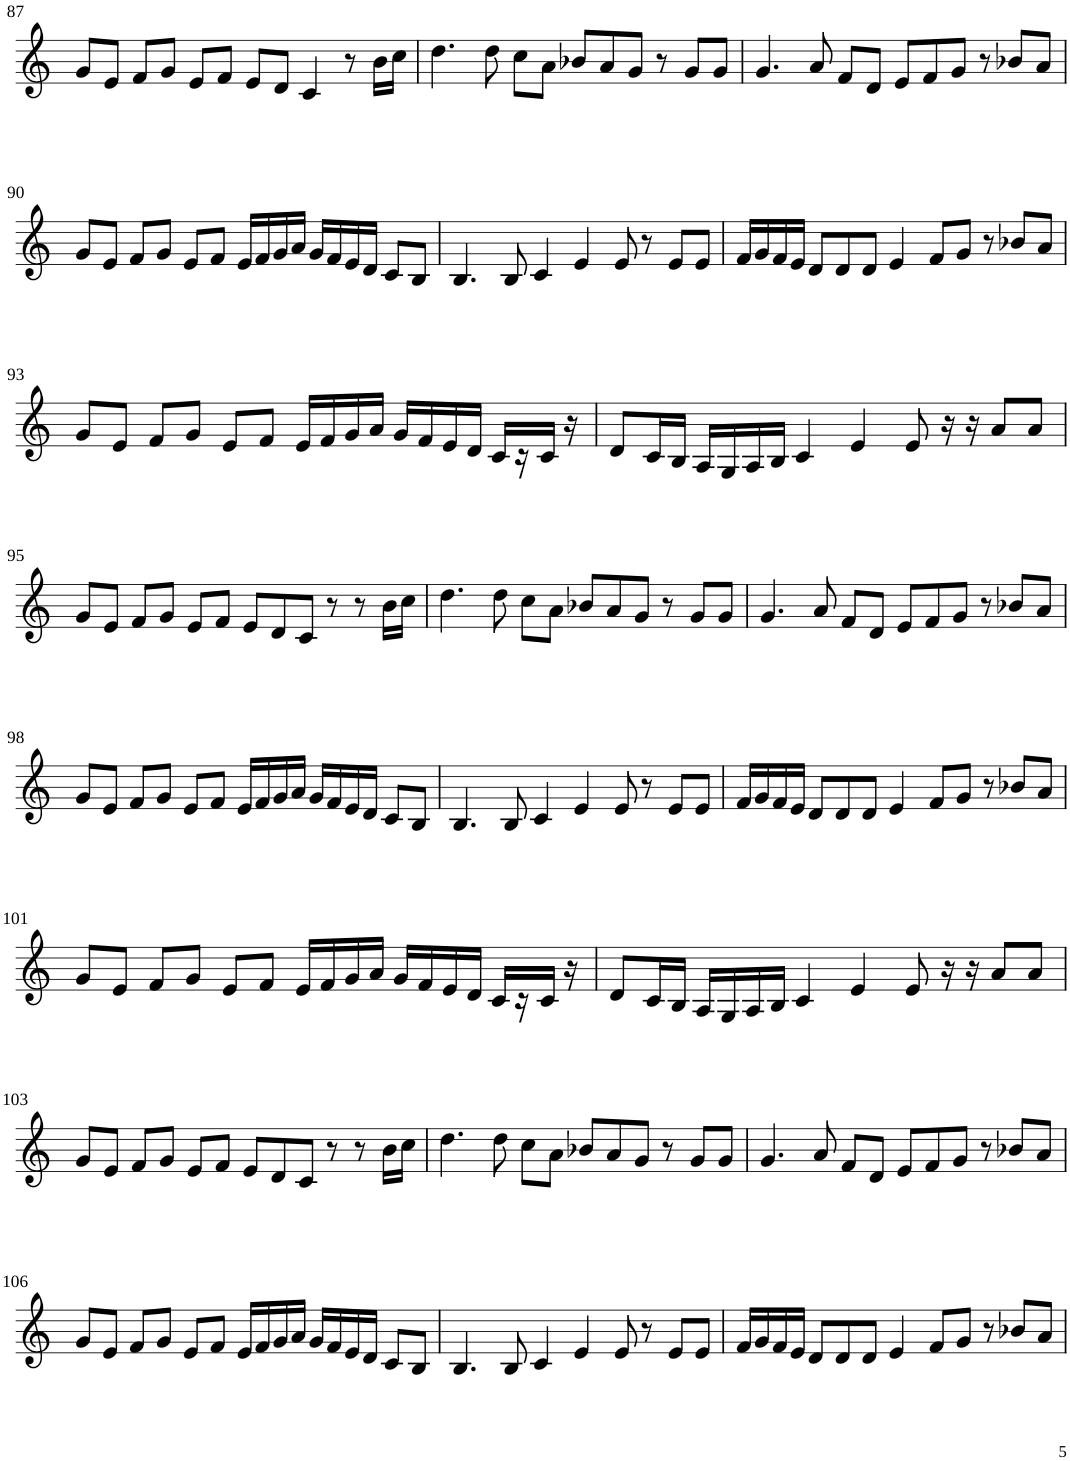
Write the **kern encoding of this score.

**kern
*part1
*staff1
*I"Violin
!!LO:PB:g=z
*clefG2
*k[]
*M6/4
=87
8g/L
8e/J
8f/L
8g/J
8e/L
8f/J
8e/L
8d/J
4c/
8r
16b\LL
16cc\JJ
=88
4.dd\
8dd\
8cc\L
8a\J
8b-X/L
8a/
8g/J
8r
8g/L
8g/J
=89
4.g/
8a/
8f/L
8d/J
8e/L
8f/
8g/J
8r
8b-X/L
8a/J
!!LO:LB:g=z
=90
8g/L
8e/J
8f/L
8g/J
8e/L
8f/J
16e/LL
16f/
16g/
16a/JJ
16g/LL
16f/
16e/
16d/JJ
8c/L
8B/J
=91
4.B/
8B/
4c/
4e/
8e/
8r
8e/L
8e/J
=92
16f/LL
16g/
16f/
16e/JJ
8d/L
8d/
8d/J
4e/
8f/L
8g/J
8r
8b-X/L
8a/J
!!LO:LB:g=z
=93
8g/L
8e/J
8f/L
8g/J
8e/L
8f/J
16e/LL
16f/
16g/
16a/JJ
16g/LL
16f/
16e/
16d/JJ
16c/LL
16r
16c/JJ
16r
=94
8d/L
16c/L
16B/JJ
16A/LL
16G/
16A/
16B/JJ
4c/
4e/
8e/
16r
16r
8a/L
8a/J
!!LO:LB:g=z
=95
8g/L
8e/J
8f/L
8g/J
8e/L
8f/J
8e/L
8d/
8c/J
8r
8r
16b\LL
16cc\JJ
=96
4.dd\
8dd\
8cc\L
8a\J
8b-X/L
8a/
8g/J
8r
8g/L
8g/J
=97
4.g/
8a/
8f/L
8d/J
8e/L
8f/
8g/J
8r
8b-X/L
8a/J
!!LO:LB:g=z
=98
8g/L
8e/J
8f/L
8g/J
8e/L
8f/J
16e/LL
16f/
16g/
16a/JJ
16g/LL
16f/
16e/
16d/JJ
8c/L
8B/J
=99
4.B/
8B/
4c/
4e/
8e/
8r
8e/L
8e/J
=100
16f/LL
16g/
16f/
16e/JJ
8d/L
8d/
8d/J
4e/
8f/L
8g/J
8r
8b-X/L
8a/J
!!LO:LB:g=z
=101
8g/L
8e/J
8f/L
8g/J
8e/L
8f/J
16e/LL
16f/
16g/
16a/JJ
16g/LL
16f/
16e/
16d/JJ
16c/LL
16r
16c/JJ
16r
=102
8d/L
16c/L
16B/JJ
16A/LL
16G/
16A/
16B/JJ
4c/
4e/
8e/
16r
16r
8a/L
8a/J
!!LO:LB:g=z
=103
8g/L
8e/J
8f/L
8g/J
8e/L
8f/J
8e/L
8d/
8c/J
8r
8r
16b\LL
16cc\JJ
=104
4.dd\
8dd\
8cc\L
8a\J
8b-X/L
8a/
8g/J
8r
8g/L
8g/J
=105
4.g/
8a/
8f/L
8d/J
8e/L
8f/
8g/J
8r
8b-X/L
8a/J
!!LO:LB:g=z
=106
8g/L
8e/J
8f/L
8g/J
8e/L
8f/J
16e/LL
16f/
16g/
16a/JJ
16g/LL
16f/
16e/
16d/JJ
8c/L
8B/J
=107
4.B/
8B/
4c/
4e/
8e/
8r
8e/L
8e/J
=108
16f/LL
16g/
16f/
16e/JJ
8d/L
8d/
8d/J
4e/
8f/L
8g/J
8r
8b-X/L
8a/J
=
*-
